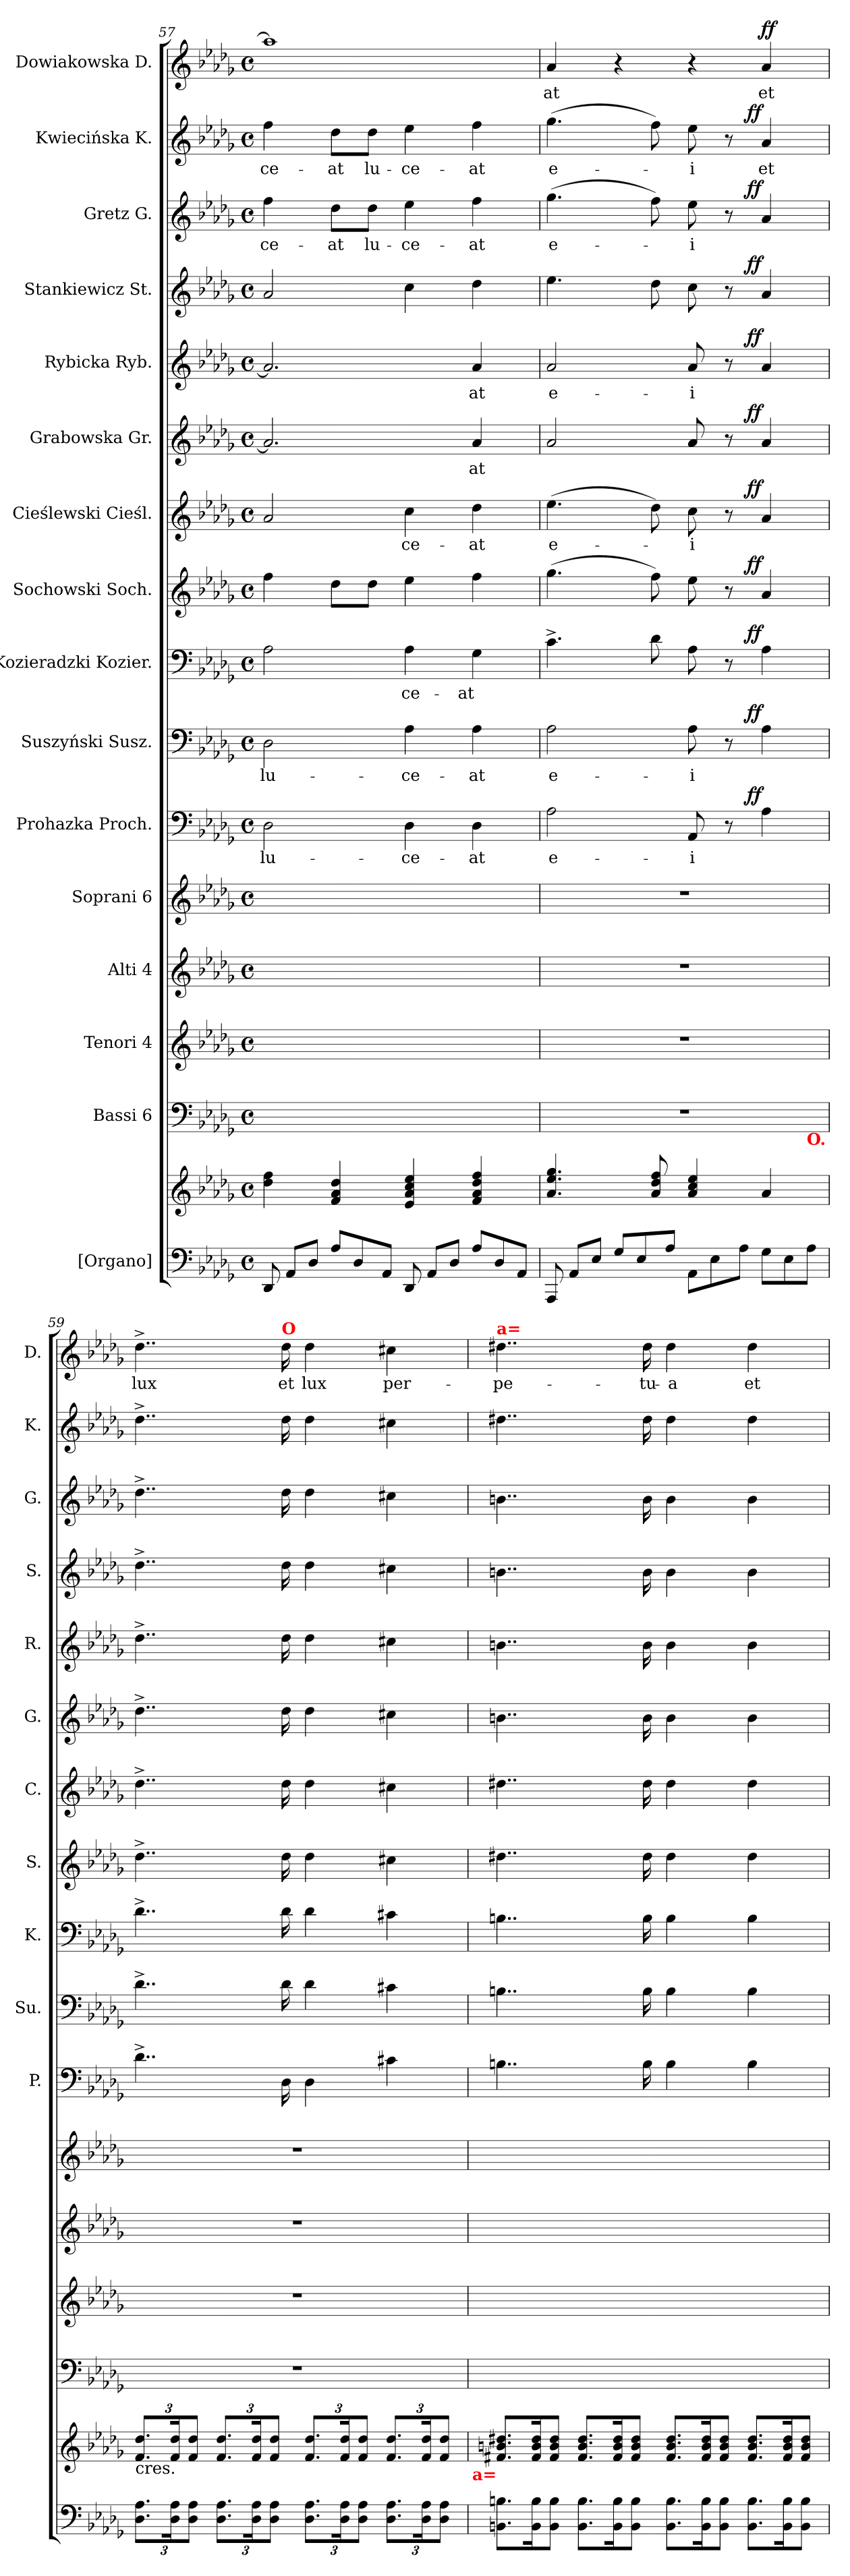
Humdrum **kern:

**kern	**kern	**kern	**kern	**kern	**kern	**kern	**text	**dynam	**kern	**text	**dynam	**kern	**text	**dynam	**kern	**dynam	**kern	**text	**dynam	**kern	**text	**dynam	**kern	**text	**dynam	**kern	**dynam	**kern	**text	**dynam	**kern	**text	**dynam	**kern	**text	**dynam
*part16	*part16	*part15	*part14	*part13	*part12	*part11	*part11	*part11	*part10	*part10	*part10	*part9	*part9	*part9	*part8	*part8	*part7	*part7	*part7	*part6	*part6	*part6	*part5	*part5	*part5	*part4	*part4	*part3	*part3	*part3	*part2	*part2	*part2	*part1	*part1	*part1
*staff17	*staff16	*staff15	*staff14	*staff13	*staff12	*staff11	*staff11	*staff11	*staff10	*staff10	*staff10	*staff9	*staff9	*staff9	*staff8	*staff8	*staff7	*staff7	*staff7	*staff6	*staff6	*staff6	*staff5	*staff5	*staff5	*staff4	*staff4	*staff3	*staff3	*staff3	*staff2	*staff2	*staff2	*staff1	*staff1	*staff1
*I"[Organo]	*	*I"Bassi 6	*I"Tenori 4	*I"Alti 4	*I"Soprani 6	*I"Prohazka Proch.	*	*	*I"Suszyński Susz.	*	*	*I"Kozieradzki Kozier.	*	*	*I"Sochowski Soch.	*	*I"Cieślewski Cieśl.	*	*	*I"Grabowska Gr.	*	*	*I"Rybicka Ryb.	*	*	*I"Stankiewicz St.	*	*I"Gretz G.	*	*	*I"Kwiecińska K.	*	*	*I"Dowiakowska D.	*	*
*	*	*	*	*	*	*I'P.	*	*	*I'Su.	*	*	*I'K.	*	*	*I'S.	*	*I'C.	*	*	*I'G.	*	*	*I'R.	*	*	*I'S.	*	*I'G.	*	*	*I'K.	*	*	*I'D.	*	*
*clefF4	*clefG2	*clefF4	*clefG2	*clefG2	*clefG2	*clefF4	*	*	*clefF4	*	*	*clefF4	*	*	*clefG2	*	*clefG2	*	*	*clefG2	*	*	*clefG2	*	*	*clefG2	*	*clefG2	*	*	*clefG2	*	*	*clefG2	*	*
*	*	*	*ITrd8c12	*	*	*	*	*	*	*	*	*	*	*	*ITrd8c12	*	*ITrd8c12	*	*	*	*	*	*	*	*	*	*	*	*	*	*	*	*	*	*	*
*k[b-e-a-d-g-]	*k[b-e-a-d-g-]	*k[b-e-a-d-g-]	*k[b-e-a-d-g-]	*k[b-e-a-d-g-]	*k[b-e-a-d-g-]	*k[b-e-a-d-g-]	*	*	*k[b-e-a-d-g-]	*	*	*k[b-e-a-d-g-]	*	*	*k[b-e-a-d-g-]	*	*k[b-e-a-d-g-]	*	*	*k[b-e-a-d-g-]	*	*	*k[b-e-a-d-g-]	*	*	*k[b-e-a-d-g-]	*	*k[b-e-a-d-g-]	*	*	*k[b-e-a-d-g-]	*	*	*k[b-e-a-d-g-]	*	*
*M4/4	*M4/4	*M4/4	*M4/4	*M4/4	*M4/4	*M4/4	*	*	*M4/4	*	*	*M4/4	*	*	*M4/4	*	*M4/4	*	*	*M4/4	*	*	*M4/4	*	*	*M4/4	*	*M4/4	*	*	*M4/4	*	*	*M4/4	*	*
*met(c)	*met(c)	*met(c)	*met(c)	*met(c)	*met(c)	*met(c)	*	*	*met(c)	*	*	*met(c)	*	*	*met(c)	*	*met(c)	*	*	*met(c)	*	*	*met(c)	*	*	*met(c)	*	*met(c)	*	*	*met(c)	*	*	*met(c)	*	*
*Xtuplet	*	*	*	*	*	*	*	*	*	*	*	*	*	*	*	*	*	*	*	*	*	*	*	*	*	*	*	*	*	*	*	*	*	*	*	*
=57	=57	=57	=57	=57	=57	=57	=57	=57	=57	=57	=57	=57	=57	=57	=57	=57	=57	=57	=57	=57	=57	=57	=57	=57	=57	=57	=57	=57	=57	=57	=57	=57	=57	=57	=57	=57
12DD-/	4dd-\ 4ff\	1ryy	1ryy	1ryy	1ryy	2D-\	lu-	.	2D-\	lu-	.	2A-\	.	.	4f\	.	2A-/	.	.	2.a-/]	.	.	2.a-/]	.	.	2a-/	.	4ff\	-ce-	.	4ff\	-ce-	.	1aa-]	.	.
12AA-/L	.	.	.	.	.	.	.	.	.	.	.	.	.	.	.	.	.	.	.	.	.	.	.	.	.	.	.	.	.	.	.	.	.	.	.	.
12D-/J	.	.	.	.	.	.	.	.	.	.	.	.	.	.	.	.	.	.	.	.	.	.	.	.	.	.	.	.	.	.	.	.	.	.	.	.
12A-/L	4f/ 4a-/ 4dd-/	.	.	.	.	.	.	.	.	.	.	.	.	.	8d-\L	.	.	.	.	.	.	.	.	.	.	.	.	8dd-\L	-at	.	8dd-\L	-at	.	.	.	.
12D-/	.	.	.	.	.	.	.	.	.	.	.	.	.	.	.	.	.	.	.	.	.	.	.	.	.	.	.	.	.	.	.	.	.	.	.	.
.	.	.	.	.	.	.	.	.	.	.	.	.	.	.	8d-\J	.	.	.	.	.	.	.	.	.	.	.	.	8dd-\J	lu-	.	8dd-\J	lu-	.	.	.	.
12AA-/J	.	.	.	.	.	.	.	.	.	.	.	.	.	.	.	.	.	.	.	.	.	.	.	.	.	.	.	.	.	.	.	.	.	.	.	.
12DD-/	4e-/ 4a-/ 4cc/ 4ee-/	.	.	.	.	4D-\	-ce-	.	4A-\	-ce-	.	4A-\	-ce-	.	4e-\	.	4c\	-ce-	.	.	.	.	.	.	.	4cc\	.	4ee-\	-ce-	.	4ee-\	-ce-	.	.	.	.
12AA-/L	.	.	.	.	.	.	.	.	.	.	.	.	.	.	.	.	.	.	.	.	.	.	.	.	.	.	.	.	.	.	.	.	.	.	.	.
12D-/J	.	.	.	.	.	.	.	.	.	.	.	.	.	.	.	.	.	.	.	.	.	.	.	.	.	.	.	.	.	.	.	.	.	.	.	.
12A-/L	4f/ 4a-/ 4dd-/ 4ff/	.	.	.	.	4D-\	-at	.	4A-\	-at	.	4G-\	-at	.	4f\	.	4d-\	-at	.	4a-/	-at	.	4a-/	-at	.	4dd-\	.	4ff\	-at	.	4ff\	-at	.	.	.	.
12D-/	.	.	.	.	.	.	.	.	.	.	.	.	.	.	.	.	.	.	.	.	.	.	.	.	.	.	.	.	.	.	.	.	.	.	.	.
12AA-/J	.	.	.	.	.	.	.	.	.	.	.	.	.	.	.	.	.	.	.	.	.	.	.	.	.	.	.	.	.	.	.	.	.	.	.	.
=58	=58	=58	=58	=58	=58	=58	=58	=58	=58	=58	=58	=58	=58	=58	=58	=58	=58	=58	=58	=58	=58	=58	=58	=58	=58	=58	=58	=58	=58	=58	=58	=58	=58	=58	=58	=58
*	*	*^	*	*	*	*	*	*	*	*	*	*	*	*	*	*	*	*	*	*	*	*	*	*	*	*	*	*	*	*	*	*	*	*	*	*
12AAA-/	4.a-/ 4.ee-/ 4.gg-/	1r	3%2ryy	1r	1r	1r	2A-\	e-	.	2A-\	e-	.	4.c^>\	.	.	(>4.g-\	.	(4.e-\	e-	.	2a-/	.	.	2a-/	e-	.	4.ee-\	.	(>4.gg-\	e-	.	(>4.gg-\	e-	.	4a-/	-at	.
12AA-/L	.	.	.	.	.	.	.	.	.	.	.	.	.	.	.	.	.	.	.	.	.	.	.	.	.	.	.	.	.	.	.	.	.	.	.	.	.
12E-/J	.	.	.	.	.	.	.	.	.	.	.	.	.	.	.	.	.	.	.	.	.	.	.	.	.	.	.	.	.	.	.	.	.	.	.	.	.
12G-/L	.	.	.	.	.	.	.	.	.	.	.	.	.	.	.	.	.	.	.	.	.	.	.	.	.	.	.	.	.	.	.	.	.	.	4r	.	.
12E-/	.	.	.	.	.	.	.	.	.	.	.	.	.	.	.	.	.	.	.	.	.	.	.	.	.	.	.	.	.	.	.	.	.	.	.	.	.
.	8a-/ 8dd-/ 8ff/	.	.	.	.	.	.	.	.	.	.	.	8d-\	.	.	8f\)	.	8d-\)	.	.	.	.	.	.	.	.	8dd-\	.	8ff\)	.	.	8ff\)	.	.	.	.	.
12A-/J	.	.	.	.	.	.	.	.	.	.	.	.	.	.	.	.	.	.	.	.	.	.	.	.	.	.	.	.	.	.	.	.	.	.	.	.	.
12AA-\L	4a-/ 4cc/ 4ee-/	.	.	.	.	.	8AA-/	-i	.	8A-\	-i	.	8A-\	.	.	8e-\	.	8c\	-i	.	8a-/	.	.	8a-/	-i	.	8cc\	.	8ee-\	-i	.	8ee-\	-i	.	4r	.	.
12E-\	.	.	.	.	.	.	.	.	.	.	.	.	.	.	.	.	.	.	.	.	.	.	.	.	.	.	.	.	.	.	.	.	.	.	.	.	.
.	.	.	.	.	.	.	8r	.	.	8r	.	.	8r	.	.	8r	.	8r	.	.	8r	.	.	8r	.	.	8r	.	8r	.	.	8r	.	.	.	.	.
12A-\J	.	.	6.ryy	.	.	.	.	.	.	.	.	.	.	.	.	.	.	.	.	.	.	.	.	.	.	.	.	.	.	.	.	.	.	.	.	.	.
!	!	!	!	!	!	!	!	!	!LO:DY:a:rj	!	!	!LO:DY:a:rj	!	!	!LO:DY:a:rj	!	!LO:DY:a:rj	!	!	!LO:DY:a:rj	!	!	!LO:DY:a:rj	!	!	!LO:DY:a:rj	!	!LO:DY:a:rj	!	!	!LO:DY:a:rj	!	!	!LO:DY:a:rj	!	!	!LO:DY:a
12G-\L	4a-/	.	.	.	.	.	4A-\	.	ff	4A-\	.	ff	4A-\	.	ff	4A-/	ff	4A-/	.	ff	4a-/	.	ff	4a-/	.	ff	4a-/	ff	4a-/	.	ff	4a-/	et	ff	4a-/	et	ff
12E-\	.	.	.	.	.	.	.	.	.	.	.	.	.	.	.	.	.	.	.	.	.	.	.	.	.	.	.	.	.	.	.	.	.	.	.	.	.
!	!	!	!LO:TX:b:B:color=red:t=O.	!	!	!	!	!	!	!	!	!	!	!	!	!	!	!	!	!	!	!	!	!	!	!	!	!	!	!	!	!	!	!	!	!	!
12A-\J	.	.	12ryy	.	.	.	.	.	.	.	.	.	.	.	.	.	.	.	.	.	.	.	.	.	.	.	.	.	.	.	.	.	.	.	.	.	.
*	*	*v	*v	*	*	*	*	*	*	*	*	*	*	*	*	*	*	*	*	*	*	*	*	*	*	*	*	*	*	*	*	*	*	*	*	*	*
=59	=59	=59	=59	=59	=59	=59	=59	=59	=59	=59	=59	=59	=59	=59	=59	=59	=59	=59	=59	=59	=59	=59	=59	=59	=59	=59	=59	=59	=59	=59	=59	=59	=59	=59	=59	=59
*tuplet	*	*	*	*	*	*	*	*	*	*	*	*	*	*	*	*	*	*	*	*	*	*	*	*	*	*	*	*	*	*	*	*	*	*	*	*
*	*	*^	*	*	*	*	*	*	*	*	*	*	*	*	*	*	*	*	*	*	*	*	*	*	*	*	*	*	*	*	*	*	*	*	*	*
!	!LO:TX:b:t=cres.	!	!	!	!	!	!	!	!	!	!	!	!	!	!	!	!	!	!	!	!	!	!	!	!	!	!	!	!	!	!	!	!	!	!	!	!
*	*	*v	*v	*	*	*	*	*	*	*	*	*	*	*	*	*	*	*	*	*	*	*	*	*	*	*	*	*	*	*	*	*	*	*	*	*	*
12.D-\ 12.A-\L	12.f/ 12.dd-/L	1r	1r	1r	1r	4..d-^>\	.	.	4..d-^>\	.	.	4..d-^>\	.	.	4..d-^>\	.	4..d-^>\	.	.	4..dd-^>\	.	.	4..dd-^>\	.	.	4..dd-^>\	.	4..dd-^>\	.	.	4..dd-^>\	.	.	4..dd-^>\	lux	.
24D-\ 24A-\K	24f/ 24dd-/K	.	.	.	.	.	.	.	.	.	.	.	.	.	.	.	.	.	.	.	.	.	.	.	.	.	.	.	.	.	.	.	.	.	.	.
12D-\ 12A-\J	12f/ 12dd-/J	.	.	.	.	.	.	.	.	.	.	.	.	.	.	.	.	.	.	.	.	.	.	.	.	.	.	.	.	.	.	.	.	.	.	.
12.D-\ 12.A-\L	12.f/ 12.dd-/L	.	.	.	.	.	.	.	.	.	.	.	.	.	.	.	.	.	.	.	.	.	.	.	.	.	.	.	.	.	.	.	.	.	.	.
24D-\ 24A-\K	24f/ 24dd-/K	.	.	.	.	.	.	.	.	.	.	.	.	.	.	.	.	.	.	.	.	.	.	.	.	.	.	.	.	.	.	.	.	.	.	.
12D-\ 12A-\J	12f/ 12dd-/J	.	.	.	.	.	.	.	.	.	.	.	.	.	.	.	.	.	.	.	.	.	.	.	.	.	.	.	.	.	.	.	.	.	.	.
!	!	!	!	!	!	!	!	!	!	!	!	!	!	!	!	!	!	!	!	!	!	!	!	!	!	!	!	!	!	!	!	!	!	!LO:TX:a:B:color=red:t=O	!	!
.	.	.	.	.	.	16D-\	.	.	16d-\	.	.	16d-\	.	.	16d-\	.	16d-\	.	.	16dd-\	.	.	16dd-\	.	.	16dd-\	.	16dd-\	.	.	16dd-\	.	.	16dd-\	et	.
12.D-\ 12.A-\L	12.f/ 12.dd-/L	.	.	.	.	4D-\	.	.	4d-\	.	.	4d-\	.	.	4d-\	.	4d-\	.	.	4dd-\	.	.	4dd-\	.	.	4dd-\	.	4dd-\	.	.	4dd-\	.	.	4dd-\	lux	.
24D-\ 24A-\K	24f/ 24dd-/K	.	.	.	.	.	.	.	.	.	.	.	.	.	.	.	.	.	.	.	.	.	.	.	.	.	.	.	.	.	.	.	.	.	.	.
12D-\ 12A-\J	12f/ 12dd-/J	.	.	.	.	.	.	.	.	.	.	.	.	.	.	.	.	.	.	.	.	.	.	.	.	.	.	.	.	.	.	.	.	.	.	.
12.D-\ 12.A-\L	12.f/ 12.dd-/L	.	.	.	.	4c#X\	.	.	4c#X\	.	.	4c#X\	.	.	4c#X\	.	4c#X\	.	.	4cc#X\	.	.	4cc#X\	.	.	4cc#X\	.	4cc#X\	.	.	4cc#X\	.	.	4cc#X\	per-	.
24D-\ 24A-\K	24f/ 24dd-/K	.	.	.	.	.	.	.	.	.	.	.	.	.	.	.	.	.	.	.	.	.	.	.	.	.	.	.	.	.	.	.	.	.	.	.
12D-\ 12A-\J	12f/ 12dd-/J	.	.	.	.	.	.	.	.	.	.	.	.	.	.	.	.	.	.	.	.	.	.	.	.	.	.	.	.	.	.	.	.	.	.	.
=60	=60	=60	=60	=60	=60	=60	=60	=60	=60	=60	=60	=60	=60	=60	=60	=60	=60	=60	=60	=60	=60	=60	=60	=60	=60	=60	=60	=60	=60	=60	=60	=60	=60	=60	=60	=60
*Xtuplet	*Xtuplet	*	*	*	*	*	*	*	*	*	*	*	*	*	*	*	*	*	*	*	*	*	*	*	*	*	*	*	*	*	*	*	*	*	*	*
!	!	!	!	!	!	!	!	!	!	!	!	!	!	!	!	!	!	!	!	!	!	!	!	!	!	!	!	!	!	!	!	!	!	!LO:TX:a:B:color=red:t=a=	!	!
!	!LO:TX:b:B:rj:color=red:t=a=	!	!	!	!	!	!	!	!	!	!	!	!	!	!	!	!	!	!	!	!	!	!	!	!	!	!	!	!	!	!	!	!	!	!	!
12.BBn\ 12.Bn\L	12.f#X/ 12.bn/ 12.dd#X/L	1ryy	1ryy	1ryy	1ryy	4..Bn\	.	.	4..Bn\	.	.	4..Bn\	.	.	4..d#X\	.	4..d#X\	.	.	4..bn\	.	.	4..bn\	.	.	4..bn\	.	4..bn\	.	.	4..dd#X\	.	.	4..dd#X\	-pe-	.
24BB\ 24B\K	24f#/ 24b/ 24dd#/K	.	.	.	.	.	.	.	.	.	.	.	.	.	.	.	.	.	.	.	.	.	.	.	.	.	.	.	.	.	.	.	.	.	.	.
12BB\ 12B\J	12f#/ 12b/ 12dd#/J	.	.	.	.	.	.	.	.	.	.	.	.	.	.	.	.	.	.	.	.	.	.	.	.	.	.	.	.	.	.	.	.	.	.	.
12.BB\ 12.B\L	12.f#/ 12.b/ 12.dd#/L	.	.	.	.	.	.	.	.	.	.	.	.	.	.	.	.	.	.	.	.	.	.	.	.	.	.	.	.	.	.	.	.	.	.	.
24BB\ 24B\K	24f#/ 24b/ 24dd#/K	.	.	.	.	.	.	.	.	.	.	.	.	.	.	.	.	.	.	.	.	.	.	.	.	.	.	.	.	.	.	.	.	.	.	.
12BB\ 12B\J	12f#/ 12b/ 12dd#/J	.	.	.	.	.	.	.	.	.	.	.	.	.	.	.	.	.	.	.	.	.	.	.	.	.	.	.	.	.	.	.	.	.	.	.
.	.	.	.	.	.	16B\	.	.	16B\	.	.	16B\	.	.	16d#\	.	16d#\	.	.	16b\	.	.	16b\	.	.	16b\	.	16b\	.	.	16dd#\	.	.	16dd#\	-tu-	.
12.BB\ 12.B\L	12.f#/ 12.b/ 12.dd#/L	.	.	.	.	4B\	.	.	4B\	.	.	4B\	.	.	4d#\	.	4d#\	.	.	4b\	.	.	4b\	.	.	4b\	.	4b\	.	.	4dd#\	.	.	4dd#\	-a	.
24BB\ 24B\K	24f#/ 24b/ 24dd#/K	.	.	.	.	.	.	.	.	.	.	.	.	.	.	.	.	.	.	.	.	.	.	.	.	.	.	.	.	.	.	.	.	.	.	.
12BB\ 12B\J	12f#/ 12b/ 12dd#/J	.	.	.	.	.	.	.	.	.	.	.	.	.	.	.	.	.	.	.	.	.	.	.	.	.	.	.	.	.	.	.	.	.	.	.
12.BB\ 12.B\L	12.f#/ 12.b/ 12.dd#/L	.	.	.	.	4B\	.	.	4B\	.	.	4B\	.	.	4d#\	.	4d#\	.	.	4b\	.	.	4b\	.	.	4b\	.	4b\	.	.	4dd#\	.	.	4dd#\	et	.
24BB\ 24B\K	24f#/ 24b/ 24dd#/K	.	.	.	.	.	.	.	.	.	.	.	.	.	.	.	.	.	.	.	.	.	.	.	.	.	.	.	.	.	.	.	.	.	.	.
12BB\ 12B\J	12f#/ 12b/ 12dd#/J	.	.	.	.	.	.	.	.	.	.	.	.	.	.	.	.	.	.	.	.	.	.	.	.	.	.	.	.	.	.	.	.	.	.	.
=	=	=	=	=	=	=	=	=	=	=	=	=	=	=	=	=	=	=	=	=	=	=	=	=	=	=	=	=	=	=	=	=	=	=	=	=
*-	*-	*-	*-	*-	*-	*-	*-	*-	*-	*-	*-	*-	*-	*-	*-	*-	*-	*-	*-	*-	*-	*-	*-	*-	*-	*-	*-	*-	*-	*-	*-	*-	*-	*-	*-	*-
